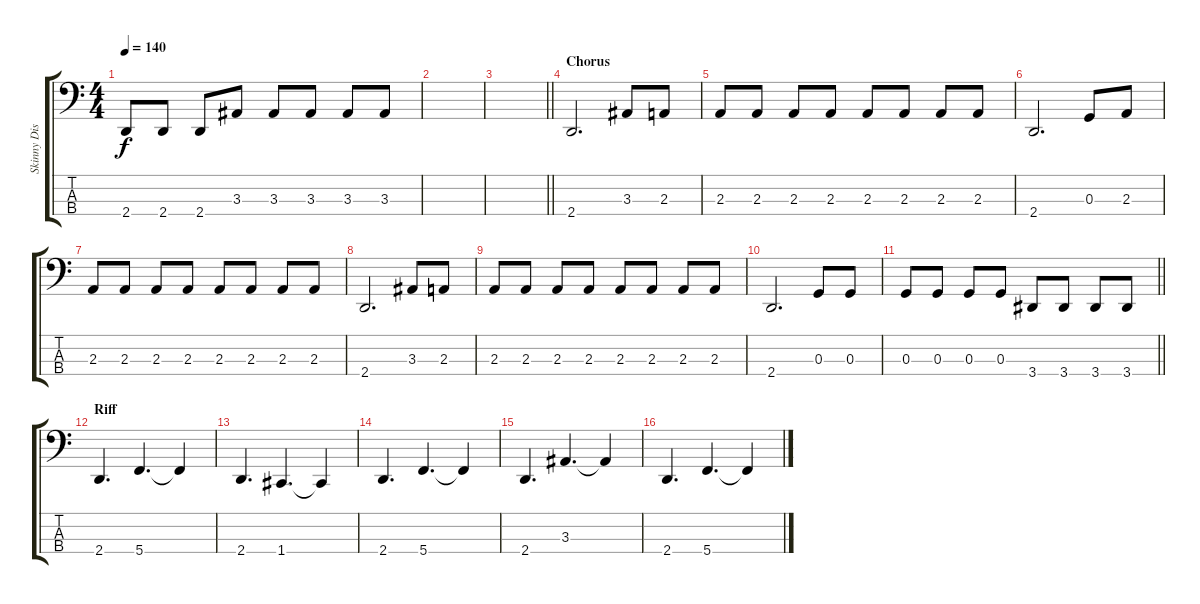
\track ("Skinny Disco" "Skinny Dis") {instrument electricbasspick}
\staff {score tabs}
\tuning (F2 C2 G1 C1) {hide}
\ts (4 4)
\tempo 140
\clef f4
\ks c
2.4.8{dy f} 2.4.8 2.4.8 3.3.8 3.3.8 3.3.8 3.3.8 3.3.8 |
|
\barLineRight lightlight
|
\section ("" "Chorus")
2.4.2{d} 3.3.8 2.3.8 |
2.3.8 2.3.8 2.3.8 2.3.8 2.3.8 2.3.8 2.3.8 2.3.8 |
2.4.2{d} 0.3.8 2.3.8 |
2.3.8 2.3.8 2.3.8 2.3.8 2.3.8 2.3.8 2.3.8 2.3.8 |
2.4.2{d} 3.3.8 2.3.8 |
2.3.8 2.3.8 2.3.8 2.3.8 2.3.8 2.3.8 2.3.8 2.3.8 |
2.4.2{d} 0.3.8 0.3.8 |
\barLineRight lightlight
0.3.8 0.3.8 0.3.8 0.3.8 3.4.8 3.4.8 3.4.8 3.4.8 |
\section ("" "Riff")
2.4.4{d} 5.4.4{d} 5.4{t}.4 |
2.4.4{d} 1.4.4{d} 1.4{t}.4 |
2.4.4{d} 5.4.4{d} 5.4{t}.4 |
2.4.4{d} 3.3.4{d} 3.3{t}.4 |
2.4.4{d} 5.4.4{d} 5.4{t}.4
